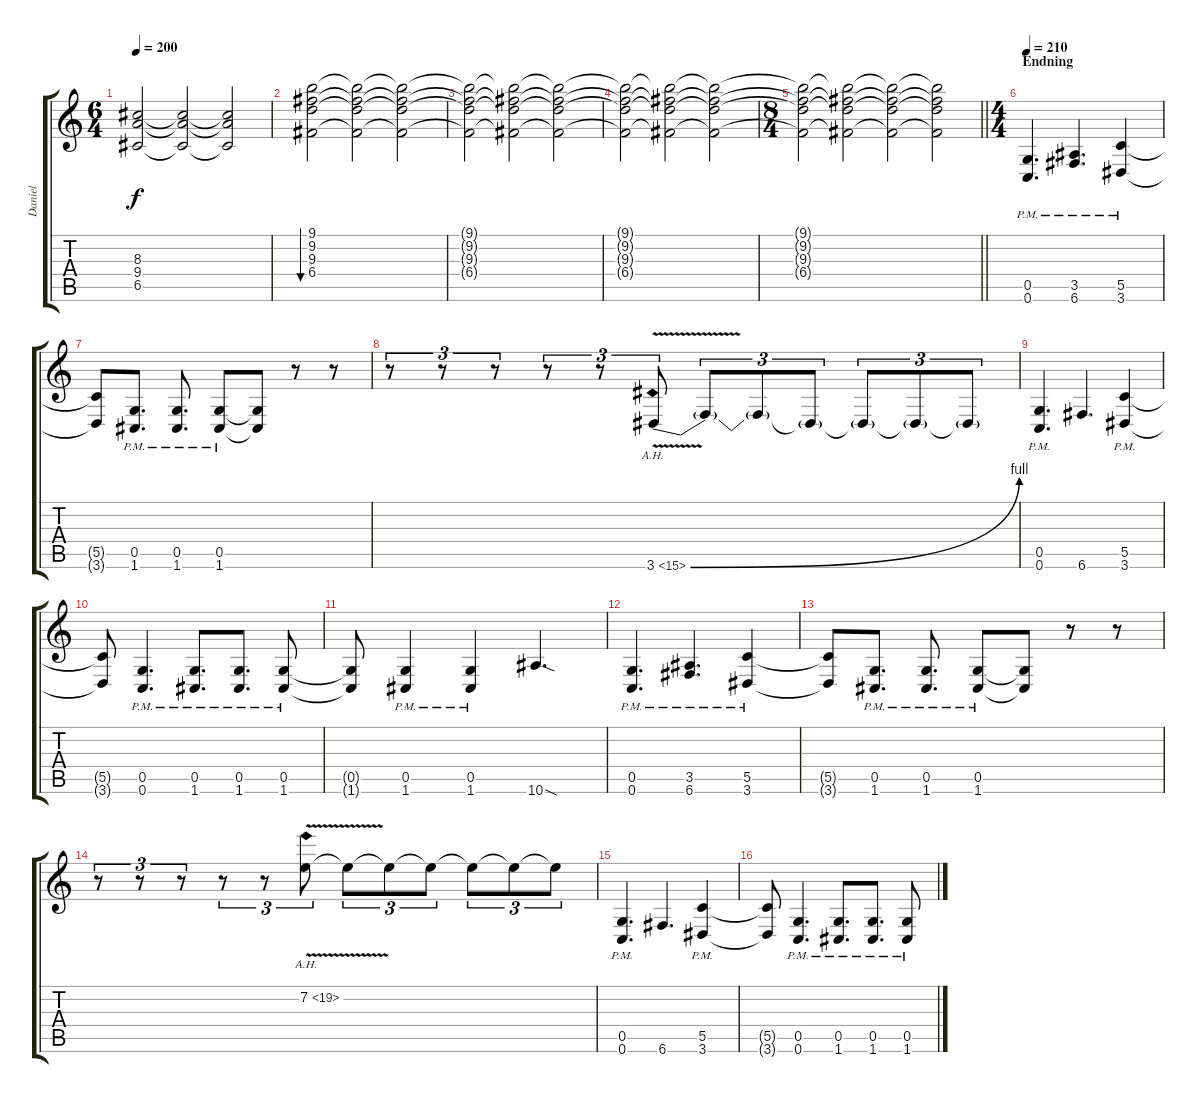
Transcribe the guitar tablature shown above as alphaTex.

\track ("Daniel" "Daniel") {instrument distortionguitar}
\staff {score tabs}
\tuning (D4 A3 F3 C3 G2 C2) {hide}
\ts (6 4)
\tempo 200
\clef g2
\ks c
(8.3{t} 9.4{t} 6.5{t}).2{dy f} (8.3{t} 9.4{t} 6.5{t}).2 (8.3{t} 9.4{t} 6.5{t}).2 |
(9.1 9.2 9.3 6.4).2{bu 480 instrument electricguitarjazz} (9.1{t} 9.2{t} 9.3{t} 6.4{t}).2 (9.1{t} 9.2{t} 9.3{t} 6.4{t}).2 |
(9.1{t} 9.2{t} 9.3{t} 6.4{t}).2 (9.1{t} 9.2{t} 9.3{t} 6.4{t}).2 (9.1{t} 9.2{t} 9.3{t} 6.4{t}).2 |
(9.1{t} 9.2{t} 9.3{t} 6.4{t}).2 (9.1{t} 9.2{t} 9.3{t} 6.4{t}).2 (9.1{t} 9.2{t} 9.3{t} 6.4{t}).2 |
\ts (8 4)
\barLineRight lightlight
(9.1{t} 9.2{t} 9.3{t} 6.4{t}).2 (9.1{t} 9.2{t} 9.3{t} 6.4{t}).2 (9.1{t} 9.2{t} 9.3{t} 6.4{t}).2 (9.1{t} 9.2{t} 9.3{t} 6.4{t}).2 |
\ts (4 4)
\section ("" "Endning ")
\tempo 210
(0.5{pm} 0.6{pm}).4{d instrument distortionguitar} (3.5{pm} 6.6{pm}).4{d} (5.5{pm} 3.6{pm}).4 |
(5.5{t} 3.6{t}).8 (0.5{pm} 1.6{pm}).8{d} (0.5{pm} 1.6{pm}).8{d} (0.5{pm} 1.6{pm}).8 (0.5{t} 1.6{t}).8 r.8 r.8 |
r.8{tu (3 2)} r.8{tu (3 2)} r.8{tu (3 2)} r.8{tu (3 2)} r.8{tu (3 2)} 3.6{be (bend 0 0 60 4) ah 12 v}.8{tu (3 2)} 3.6{t}.8{tu (3 2)} 3.6{t}.8{tu (3 2)} 3.6{t}.8{tu (3 2)} 3.6{t}.8{tu (3 2)} 3.6{t}.8{tu (3 2)} 3.6{t}.8{tu (3 2)} |
(0.5{pm} 0.6{pm}).4{d} 6.6.4{d} (5.5{pm} 3.6{pm}).4 |
(5.5{t} 3.6{t}).8 (0.5{pm} 0.6{pm}).4{d} (0.5{pm} 1.6{pm}).8{d} (0.5{pm} 1.6{pm}).8{d} (0.5{pm} 1.6{pm}).8 |
(0.5{t} 1.6{t}).8 (0.5{pm} 1.6{pm}).4 (0.5{pm} 1.6{pm}).4 10.6{sod}.4{d} |
(0.5{pm} 0.6{pm}).4{d} (3.5{pm} 6.6{pm}).4{d} (5.5{pm} 3.6{pm}).4 |
(5.5{t} 3.6{t}).8 (0.5{pm} 1.6{pm}).8{d} (0.5{pm} 1.6{pm}).8{d} (0.5{pm} 1.6{pm}).8 (0.5{t} 1.6{t}).8 r.8 r.8 |
r.8{tu (3 2)} r.8{tu (3 2)} r.8{tu (3 2)} r.8{tu (3 2)} r.8{tu (3 2)} 7.2{ah 12 v}.8{tu (3 2)} 7.2{t}.8{tu (3 2)} 7.2{t}.8{tu (3 2)} 7.2{t}.8{tu (3 2)} 7.2{t}.8{tu (3 2)} 7.2{t}.8{tu (3 2)} 7.2{t}.8{tu (3 2)} |
(0.5{pm} 0.6{pm}).4{d} 6.6.4{d} (5.5{pm} 3.6{pm}).4 |
(5.5{t} 3.6{t}).8 (0.5{pm} 0.6{pm}).4{d} (0.5{pm} 1.6{pm}).8{d} (0.5{pm} 1.6{pm}).8{d} (0.5{pm} 1.6{pm}).8
